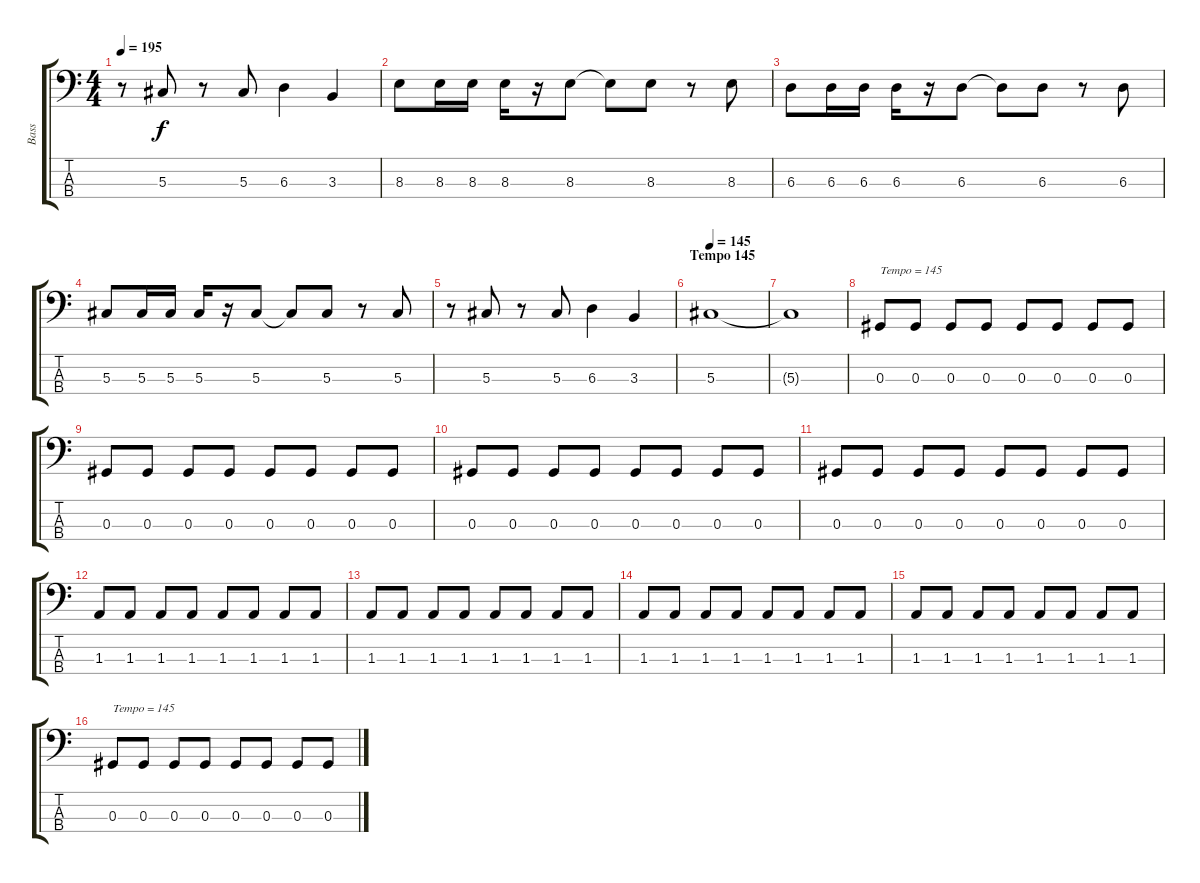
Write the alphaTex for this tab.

\track ("Bass" "Bass") {instrument electricbasspick}
\staff {score tabs}
\tuning (Gb2 Db2 Ab1 Eb1) {hide}
\ts (4 4)
\tempo 195
\clef f4
\ks c
r.8{dy f} 5.3.8 r.8 5.3.8 6.3.4 3.3.4 |
8.3.8 8.3.16 8.3.16 8.3.16 r.16 8.3.8 8.3{t}.8 8.3.8 r.8 8.3.8 |
6.3.8 6.3.16 6.3.16 6.3.16 r.16 6.3.8 6.3{t}.8 6.3.8 r.8 6.3.8 |
5.3.8 5.3.16 5.3.16 5.3.16 r.16 5.3.8 5.3{t}.8 5.3.8 r.8 5.3.8 |
r.8 5.3.8 r.8 5.3.8 6.3.4 3.3.4 |
\section ("" "Tempo 145")
\tempo 145
5.3.1 |
5.3{t}.1 |
0.3.8{txt "Tempo = 145"} 0.3.8 0.3.8 0.3.8 0.3.8 0.3.8 0.3.8 0.3.8 |
0.3.8 0.3.8 0.3.8 0.3.8 0.3.8 0.3.8 0.3.8 0.3.8 |
0.3.8 0.3.8 0.3.8 0.3.8 0.3.8 0.3.8 0.3.8 0.3.8 |
0.3.8 0.3.8 0.3.8 0.3.8 0.3.8 0.3.8 0.3.8 0.3.8 |
1.3.8 1.3.8 1.3.8 1.3.8 1.3.8 1.3.8 1.3.8 1.3.8 |
1.3.8 1.3.8 1.3.8 1.3.8 1.3.8 1.3.8 1.3.8 1.3.8 |
1.3.8 1.3.8 1.3.8 1.3.8 1.3.8 1.3.8 1.3.8 1.3.8 |
1.3.8 1.3.8 1.3.8 1.3.8 1.3.8 1.3.8 1.3.8 1.3.8 |
0.3.8{txt "Tempo = 145"} 0.3.8 0.3.8 0.3.8 0.3.8 0.3.8 0.3.8 0.3.8
